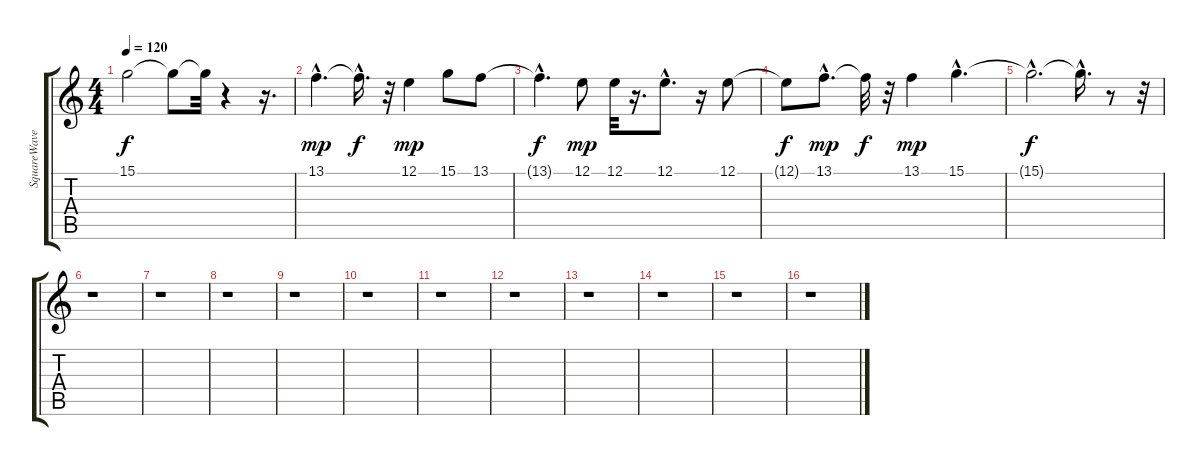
\track ("SquareWave" "SquareWave") {instrument lead1square}
\staff {score tabs}
\tuning (E4 B3 G3 D3 A2 E2) {hide}
\ts (4 4)
\tempo 120
\clef g2
\ks c
15.1{t}.2{dy f} 15.1{t}.8 15.1{t}.32 r.4 r.16{d} |
13.1{hac}.4{d dy mp} 13.1{hac t}.16{d dy f} r.32 12.1.4{dy mp} 15.1.8 13.1.8 |
13.1{hac t}.4{d dy f} 12.1.8{dy mp} 12.1.32 r.16{d} 12.1{hac}.8{d} r.16 12.1.8 |
12.1{t}.8{dy f} 13.1{hac}.8{d dy mp} 13.1{t}.32{dy f} r.32 13.1.4{dy mp} 15.1{hac}.4{d} |
15.1{hac t}.2{d dy f} 15.1{hac t}.16{d} r.8 r.32 |
r.1 |
r.1 |
r.1 |
r.1 |
r.1 |
r.1 |
r.1 |
r.1 |
r.1 |
r.1 |
r.1
